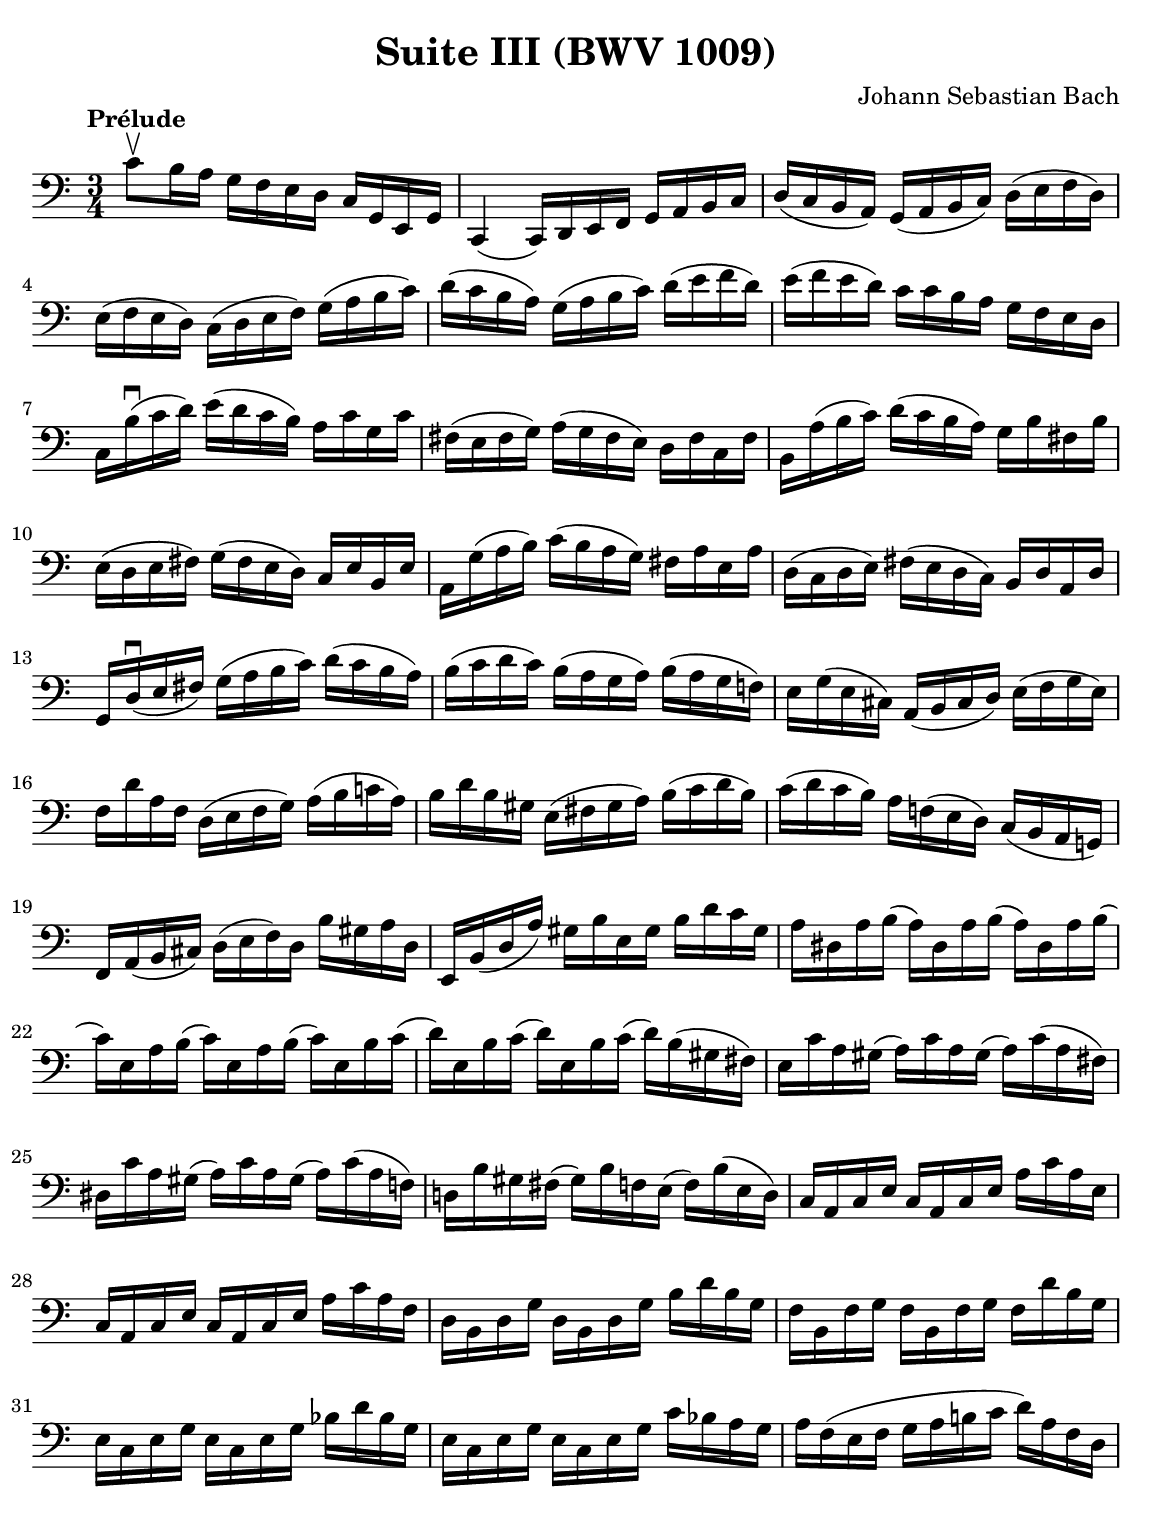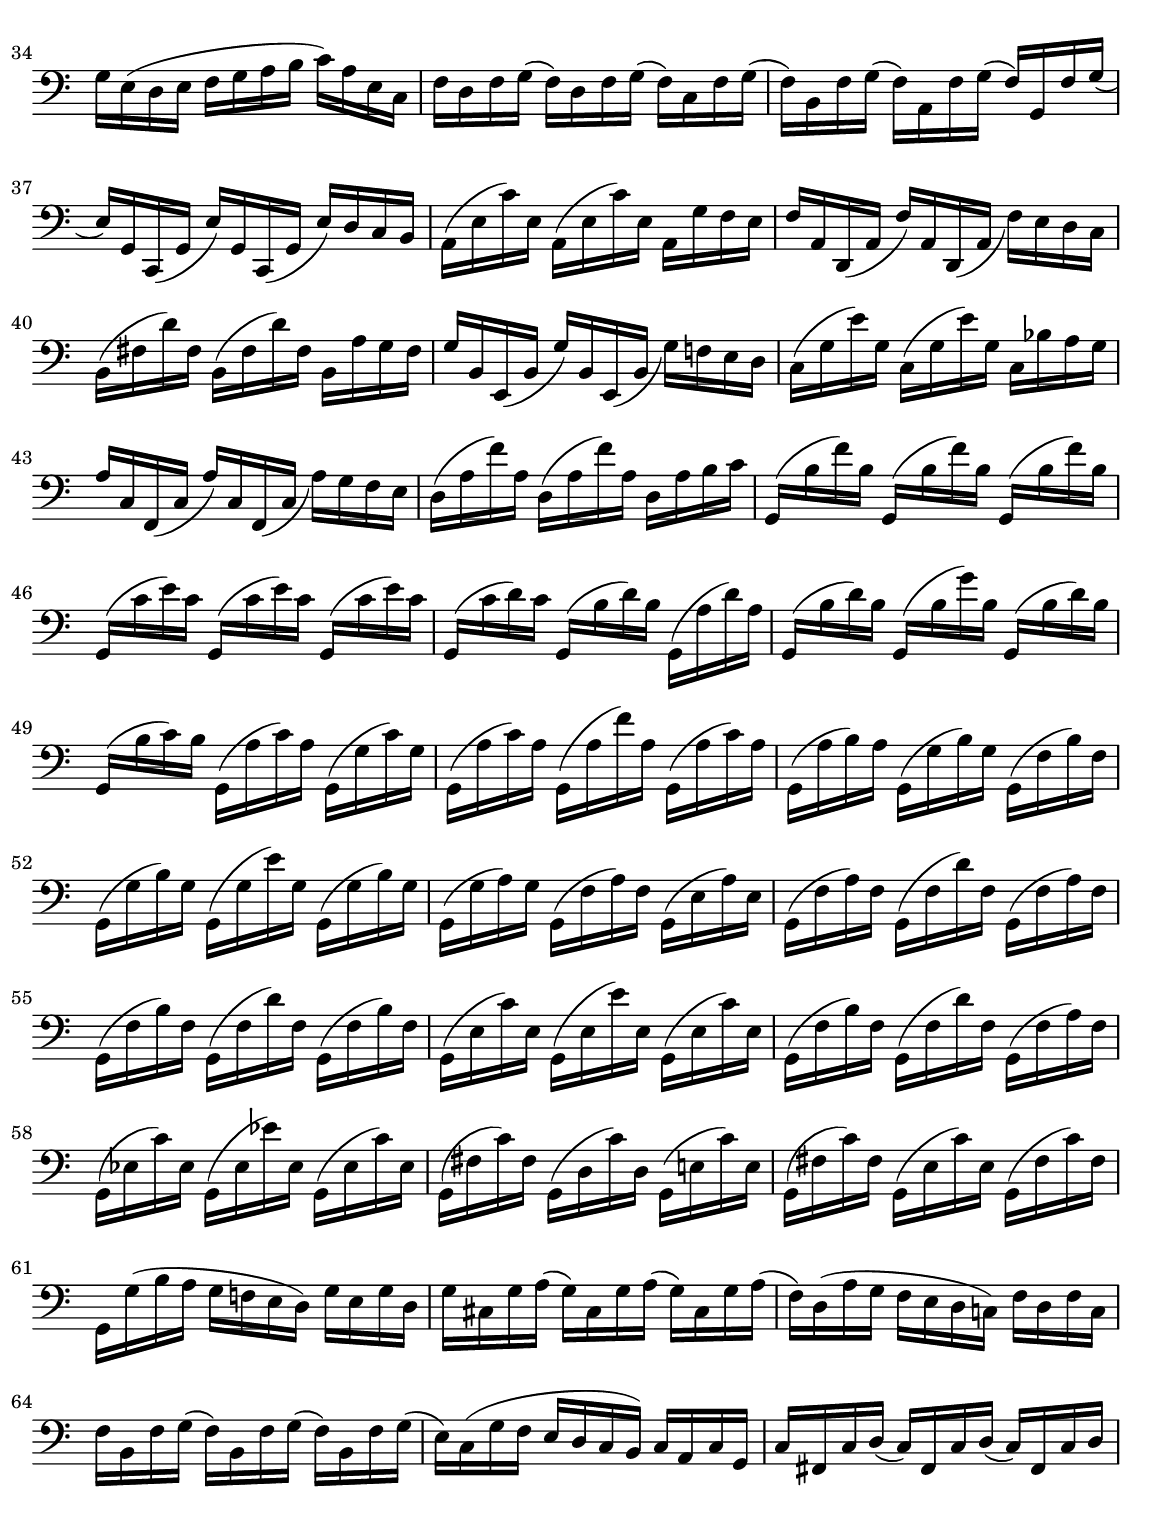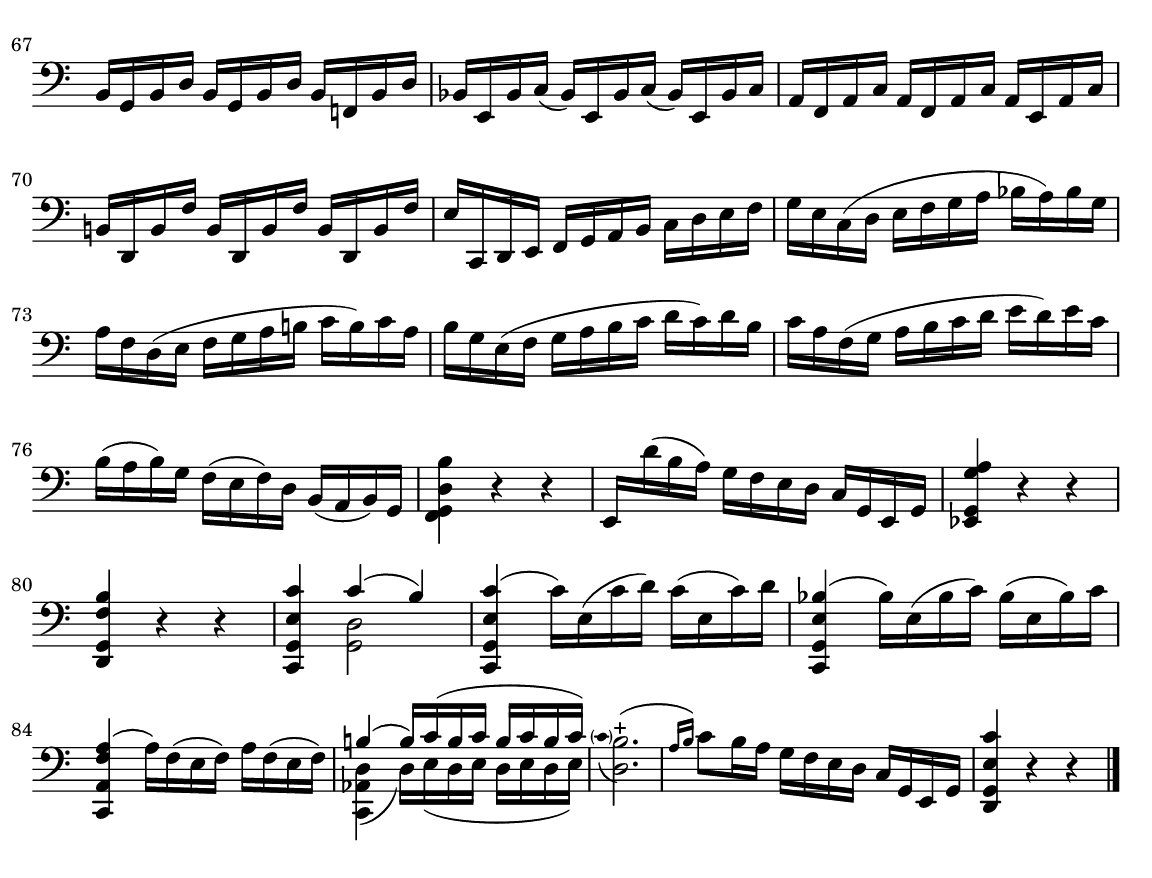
#(set-global-staff-size 21)

\version "2.18.2"

\header {
  title = "Suite III (BWV 1009)"
  composer = "Johann Sebastian Bach"
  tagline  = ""
}

\language "italiano"

% iPad Pro 12.9

\paper {
  paper-width  = 195\mm
  paper-height = 260\mm
  indent = #0
  page-count = #3
  line-width = #184
  print-page-number = ##f
  ragged-last-bottom = ##t
  ragged-bottom = ##f
%  ragged-last = ##t
}

% \phrasingSlurDashed
% \SlurDashed
% \slurSolid

allongerUne = \markup {
  \center-column {
    \combine
    \draw-line #'(-2 . 0)
    \arrow-head #X #RIGHT ##f
  }
}

ringsps = #"
  0.15 setlinewidth
  0.9 0.6 moveto
  0.4 0.6 0.5 0 361 arc
  stroke
  1.0 0.6 0.5 0 361 arc
  stroke
  "

vibrato = \markup {
  \with-dimensions #'(-0.2 . 1.6) #'(0 . 1.2)
  \postscript #ringsps
}

startModernBarre =
#(define-event-function (parser location fretnum partial)
   (number? number?)
    #{
      \tweak bound-details.left.text
        \markup
          \teeny \concat {
          #(format #f "~@r" fretnum)
          \hspace #.2
          \lower #.3 \small \bold \fontsize #-2 #(number->string partial)
          \hspace #.5
        }
      \tweak font-size -1
      \tweak font-shape #'upright
      \tweak style #'dashed-line
      \tweak dash-fraction #0.3
      \tweak dash-period #1
      \tweak bound-details.left.stencil-align-dir-y #0.35
      \tweak bound-details.left.padding 2.5 % was 0.25
      \tweak bound-details.left.attach-dir -1
      \tweak bound-details.left-broken.text ##f
      \tweak bound-details.left-broken.attach-dir -1
      %% adjust the numeric values to fit your needs:
      \tweak bound-details.left-broken.padding 0.5 %% was 1.5
      \tweak bound-details.right-broken.padding 0
      \tweak bound-details.right.padding 0.25
      \tweak bound-details.right.attach-dir 2
      \tweak bound-details.right-broken.text ##f
      \tweak bound-details.right.text
        \markup
          \with-dimensions #'(0 . 0) #'(-.3 . 0) %% was (0 . -1)
          \draw-line #'(0 . -1)
      \startTextSpan
   #})

stopBarre = \stopTextSpan

% Analysis brackets under the staff

\layout {
  \context {
    \Voice
    \consists "Horizontal_bracket_engraver"
  }
}

\score {
  \new Staff {
    \override Hairpin.to-barline = ##f
    \override Beam.auto-knee-gap = #2
    \override ParenthesesItem.padding = #0.1
    \override ParenthesesItem.font-size = #-1
    \override BreathingSign.text = \markup {
      \translate #'(-1.75 . 1.6)
      \musicglyph #"scripts.rcomma"
    }

    \tempo "Prélude"
    \time 3/4
    \key do \major
    \clef "bass"
    
      do'8\upbow si16 la16 sol16 fa16 mi16 re16 do16 sol,16 mi,16 sol,16
    | do,4( do,16) re,16 mi,16 fa,16 sol,16 la,16 si,16 do16
    | re16( do16 si,16 la,16) sol,16( la,16 si,16 do16) re16( mi16 fa16 re16)
    | mi16( fa16 mi16 re16) do16( re16 mi16 fa16) sol16( la16 si16 do'16)
    | re'16( do'16 si16 la16) sol16( la16 si16 do'16) re'16( mi'16 fa'16 re'16)
    | mi'16( fa'16 mi'16 re'16) do'16 do'16 si16 la16 sol16 fa16 mi16 re16
    | do16 si16\downbow( do'16 re'16) mi'16( re'16 do'16 si16) la16 do'16 sol16 do'16
    | fad16( mi16 fad16 sol16) la16( sol16 fad16 mi16) re16 fad16 do16 fad16
    | si,16 la16( si16 do'16) re'16( do'16 si16 la16) sol16 si16 fad16 si16
    | mi16( re16 mi16 fad16) sol16( fad16 mi16 re16) do16 mi16 si,16 mi16
    | la,16 sol16( la16 si16) do'16( si16 la16 sol16) fad16 la16 mi16 la16
    | re16( do16 re16 mi16) fad16( mi16 re16 do16) si,16 re16 la,16 re16
    | sol,16 re16\downbow( mi16 fad16) sol16( la16 si16 do'16) re'16( do'16 si16 la16)
    | si16( do'16 re'16 do'16) si16( la16 sol16 la16) si16( la16 sol16 fa!16)
    | mi16 sol16( mi16 dod16) la,16( si,16 dod16 re16) mi16( fa16 sol16 mi16)
    | fa16 re'16 la16 fa16 re16( mi16 fa16 sol16) la16( si16 do'!16 la16)
    | si16 re'16 si16 sold16 mi16( fad16 sold16 la16) si16( do'16 re'16 si16)
    | do'16( re'16 do'16 si16) la16 fa!16( mi16 re16) do16( si,16 la,16 sol,!16)
    | fa,16 la,16( si,16 dod16) re16( mi16 fa16) re16 si16 sold16 la16 re16
    | mi,16 si,16( re16 la16) sold16 si16 mi16 sold16 si16 re'16 do'16 sold16
    | la16 red16 la16 si16( la16) red16 la16 si16( la16) red16 la16 si16(
    | do'16) mi16 la16 si16( do'16) mi16 la16 si16( do'16) mi16 si16 do'16(
    | re'16) mi16 si16 do'16( re'16) mi16 si16 do'16( re'16) si16( sold16 fad16)
    | mi16 do'16 la16 sold16( la16) do'16 la16 sold16( la16) do'16( la16 fad16)
    | red16 do'16 la16 sold16( la16) do'16 la16 sold16( la16) do'16( la16 fa!16)
    | re!16 si16 sold16 fad16( sold16) si16 fa!16 mi16( fa16) si16( mi16 re16)
    | do16 la,16 do16 mi16 do16 la,16 do16 mi16 la16 do'16 la16 mi16
    | do16 la,16 do16 mi16 do16 la,16 do16 mi16 la16 do'16 la16 fa16
    | re16 si,16 re16 sol16 re16 si,16 re16 sol16 si16 re'16 si16 sol16
    | fa16 si,16 fa16 sol16 fa16 si,16 fa16 sol16 fa16 re'16 si16 sol16
    | mi16 do16 mi16 sol16 mi16 do16 mi16 sol16 sib16 re'16 sib16 sol16
    | mi16 do16 mi16 sol16 mi16 do16 mi16 sol16 do'16 sib16 la16 sol16
    | la16 fa16( mi16 fa16 sol16 la16 si!16 do'16 re'16) la16 fa16 re16
    | sol16 mi16( re16 mi16 fa16 sol16 la16 si16 do'16) la16 mi16 do16
    | fa16 re16 fa16 sol16( fa16) re16 fa16 sol16( fa16) do16 fa16 sol16(
    | fa16) si,16 fa16 sol16( fa16) la,16 fa16 sol16( fa16) sol,16 fa16 sol16(
    | mi16) sol,16 do,16( sol,16 mi16) sol,16 do,16( sol,16 mi16) re16 do16 si,16
    | la,16( mi16 do'16) mi16 la,16( mi16 do'16) mi16 la,16 sol16 fa16 mi16
    | fa16 la,16 re,16( la,16 fa16) la,16 re,16_( la,16 fa16) mi16 re16 do16
    | si,16( fad16 re'16) fad16 si,16( fad16 re'16) fad16 si,16 la16 sol16 fad16
    | sol16 si,16 mi,16( si,16 sol16) si,16 mi,16_( si,16 sol16) fa!16 mi16 re16
    | do16( sol16 mi'16) sol16 do16( sol16 mi'16) sol16 do16 sib16 la16 sol16
    | la16 do16 fa,16( do16 la16) do16 fa,16_( do16 la16) sol16 fa16 mi16
    | re16( la16 fa'16) la16 re16( la16 fa'16) la16 re16 la16 si16 do'16
    | sol,16( si16 fa'16) si16 sol,16( si16 fa'16) si16 sol,16( si16 fa'16) si16
    | sol,16( do'16 mi'16) do'16 sol,16( do'16 mi'16) do'16 sol,16( do'16 mi'16) do'16
    | sol,16( do'16 re'16) do'16 sol,16( si16 re'16) si16 sol,16( la16 re'16) la16
    | sol,16( si16 re'16) si16 sol,16( si16 sol'16) si16 sol,16( si16 re'16) si16 
    | sol,16( si16 do'16) si16  sol,16( la16 do'16) la16 sol,16( sol16 do'16) sol16
    | sol,16( la16 do'16) la16 sol,16( la16 fa'16) la16 sol,16( la16 do'16) la16
    | sol,16( la16 si16) la16 sol,16( sol16 si16) sol16 sol,16( fa16 si16) fa16
    | sol,16( sol16 si16) sol16 sol,16( sol16 mi'16) sol16 sol,16( sol16 si16) sol16
    | sol,16( sol16 la16) sol16 sol,16( fa16 la16) fa16 sol,16( mi16 la16) mi16
    | sol,16( fa16 la16) fa16 sol,16( fa16 re'16) fa16 sol,16( fa16 la16) fa16
    | sol,16( fa16 si16) fa16 sol,16( fa16 re'16) fa16 sol,16( fa16 si16) fa16
    | sol,16( mi16 do'16) mi16 sol,16( mi16 mi'16) mi16 sol,16( mi16 do'16) mi16
    | sol,16( fa16 si16) fa16 sol,16( fa16 re'16) fa16 sol,16( fa16 la16) fa16
    | sol,16( mib16 do'16) mib16 sol,16( mib16 mib'16) mib16 sol,16( mib16 do'16) mib16
    | sol,16( fad16 do'16) fad16 sol,16( re16 do'16) re16 sol,16( mi!16 do'16) mi16
    | sol,16( fad16 do'16) fad16  sol,16( mi16 do'16) mi16 sol,16( fad16 do'16) fad16 
    | sol,16 sol16( si16 la16 sol16 fa!16 mi16 re16) sol16 mi16 sol16 re16
    | sol16 dod16 sol16 la16( sol16) dod16 sol16 la16( sol16) dod16 sol16 la16(
    | fa16) re16( la16 sol16 fa16 mi16 re16 do!16) fa16 re16 fa16 do16 
    | fa16 si,16 fa16 sol16( fa16) si,16 fa16 sol16( fa16) si,16 fa16 sol16(
    | mi16) do16( sol16 fa16 mi16 re16 do16 si,16) do16 la,16 do16 sol,16
    | do16 fad,16 do16 re16( do16) fad,16  do16 re16( do16) fad,16 do16 re16
    | si,16 sol,16 si,16 re16 si,16 sol,16 si,16 re16 si,16 fa,!16 si,16 re16
    | sib,16 mi,16 sib,16 do16( sib,16) mi,16 sib,16 do16( sib,16) mi,16 sib,16 do16
    | la,16 fa,16 la,16 do16 la,16 fa,16 la,16 do16 la,16 mi,16 la,16 do16
    | si,!16 re,16 si,16 fa16 si,16 re,16 si,16 fa16 si,16 re,16 si,16 fa16
    | mi16 do,16 re,16 mi,16 fa,16 sol,16 la,16 si,16 do16 re16 mi16 fa16
    | sol16 mi16 do16( re16 mi16 fa16 sol16 la16 sib16 la16) sib16 sol16
    | la16 fa16 re16( mi16 fa16 sol16 la16 si!16 do'16 si16) do'16 la16
    | si16 sol16 mi16( fa16 sol16 la16 si16 do'16 re'16 do'16) re'16 si16
    | do'16 la16 fa16( sol16 la16 si16 do'16 re'16 mi'16 re'16) mi'16 do'16
    | si16( la16 si16) sol16 fa16( mi16 fa16) re16 si,16( la,16 si,16) sol,16
    | <<si4 re4 sol,4 fa,4>> r4 r4
    | mi,16 re'16( si16 la16) sol16 fa16 mi16 re16 do16 sol,16 mi,16 sol,16
    | <<la4 sol4 sol,4 mib,4>> r4 r4
    | <<si4 fa4 sol,4 re,4>> r4 r4
    | <<do'4 mi4 sol,4 do,4>> <<{do'4( si4)}\\{<<re2 sol,2>>}>>
    | <<do'4( mi4 sol,4 do,4>> do'16) mi16( do'16 re'16) do'16( mi16 do'16) re'16
    | <<sib4( mi4 sol,4 do,4>> sib16) mi16( sib16 do'16) sib16( mi16 sib16) do'16
    | <<la4( fa4 la,4 do,4>> la16) fa16( mi16 fa16) la16 fa16( mi16 fa16)
    | <<{si!4( si16) do'16( si16 do'16 si16 do'16 si16 do'16)}\\
        {<<re4( lab,4 do,4>> re16) mi16( re16 mi16 re16 mi16 re16 mi16)}>> 
    | <<\appoggiatura {\hide Stem \parenthesize do'4 \undo \hide Stem} si2.-+( re2.>>
      \grace{la16 si16)}
    | do'8 si16 la16 sol16 fa16 mi16 re16 do16 sol,16 mi,16 sol,16     
    | <<do'4 mi4 sol,4 re,4>> r4 r4
     \bar "|."
  }
}
